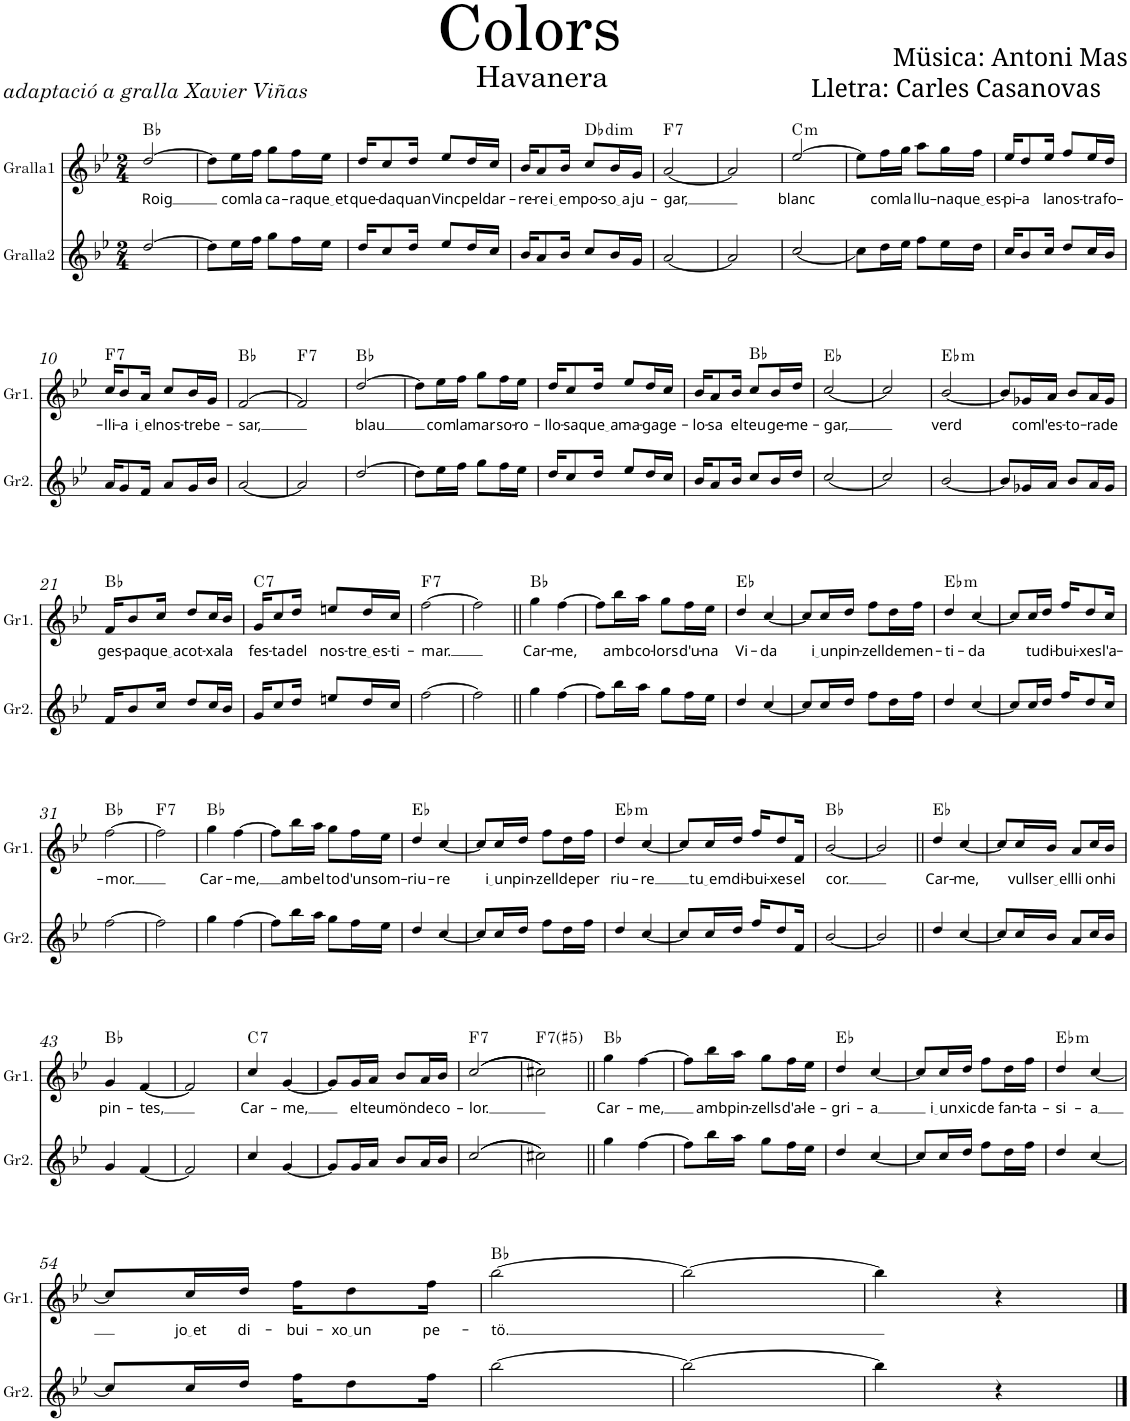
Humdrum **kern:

**kern	**kern	**text	**harte
*part2	*part1	*part1	*part1
*staff2	*staff1	*staff1	*
*I"Gralla2	*I"Gralla1	*	*
*I'Gr2.	*I'Gr1.	*	*
*clefG2	*clefG2	*	*
*k[b-e-]	*k[b-e-]	*	*
*M2/4	*M2/4	*	*
=1	=1	=1	=1
!	!	!LO:LY:b	!
[>2dd/	[>2dd/	Roig	Bb:maj
=2	=2	=2	=2
8dd\L]	8dd\L]	.	.
!	!	!LO:LY:b	!
16ee-\L	16ee-\L	com	.
!	!	!LO:LY:b	!
16ff\JJ	16ff\JJ	la	.
!	!	!LO:LY:b	!
8gg\L	8gg\L	ca-	.
!	!	!LO:LY:b	!
16ff\L	16ff\L	-ra	.
!	!	!LO:LY:b	!
16ee-\JJ	16ee-\JJ	que et	.
=3	=3	=3	=3
!	!	!LO:LY:b	!
16dd/KL	16dd/KL	que-	.
!	!	!LO:LY:b	!
8cc/	8cc/	-da	.
!	!	!LO:LY:b	!
16dd/Jk	16dd/Jk	quan	.
!	!	!LO:LY:b	!
8ee-/L	8ee-/L	Vinc	.
!	!	!LO:LY:b	!
16dd/L	16dd/L	pel	.
!	!	!LO:LY:b	!
16cc/JJ	16cc/JJ	dar-	.
=4	=4	=4	=4
!	!	!LO:LY:b	!
16b-/KL	16b-/KL	-re-	.
!	!	!LO:LY:b	!
8a/	8a/	-re	.
!	!	!LO:LY:b	!
16b-/Jk	16b-/Jk	i em	.
!	!	!LO:LY:b	!LO:H:kt=dim
8cc/L	8cc/L	po-	Db:dim
!	!	!LO:LY:b	!
16b-/L	16b-/L	so a	.
!	!	!LO:LY:b	!
16g/JJ	16g/JJ	ju-	.
=5	=5	=5	=5
!	!	!LO:LY:b	!LO:H:kt=7
[<2a/	[<2a/	-gar,	F:7
=6	=6	=6	=6
2a/]	2a/]	.	.
=7	=7	=7	=7
!	!	!LO:LY:b	!LO:H:kt=m
[<2cc/	[>2ee-/	blanc	C:min
=8	=8	=8	=8
8cc\L]	8ee-\L]	.	.
!	!	!LO:LY:b	!
16dd\L	16ff\L	com	.
!	!	!LO:LY:b	!
16ee-\JJ	16gg\JJ	la	.
!	!	!LO:LY:b	!
8ff\L	8aa\L	llu-	.
!	!	!LO:LY:b	!
16ee-\L	16gg\L	-na	.
!	!	!LO:LY:b	!
16dd\JJ	16ff\JJ	que es	.
=9	=9	=9	=9
!	!	!LO:LY:b	!
16cc/KL	16ee-/KL	-pi-	.
!	!	!LO:LY:b	!
8b-/	8dd/	-a	.
!	!	!LO:LY:b	!
16cc/Jk	16ee-/Jk	la	.
!	!	!LO:LY:b	!
8dd/L	8ff/L	nos-	.
!	!	!LO:LY:b	!
16cc/L	16ee-/L	-tra	.
!	!	!LO:LY:b	!
16b-/JJ	16dd/JJ	fo-	.
!!LO:LB:g=z
=10	=10	=10	=10
!	!	!LO:LY:b	!LO:H:kt=7
16a/KL	16cc/KL	-lli-	F:7
!	!	!LO:LY:b	!
8g/	8b-/	-a	.
!	!	!LO:LY:b	!
16f/Jk	16a/Jk	i el	.
!	!	!LO:LY:b	!
8a/L	8cc/L	nos-	.
!	!	!LO:LY:b	!
16g/L	16b-/L	-tre	.
!	!	!LO:LY:b	!
16b-/JJ	16g/JJ	be-	.
=11	=11	=11	=11
!	!	!LO:LY:b	!
[<2a/	[>2f/	-sar,	Bb:maj
=12	=12	=12	=12
!	!	!	!LO:H:kt=7
2a/]	2f/]	.	F:7
=13	=13	=13	=13
!	!	!LO:LY:b	!
[>2dd/	[>2dd/	blau	Bb:maj
=14	=14	=14	=14
8dd\L]	8dd\L]	.	.
!	!	!LO:LY:b	!
16ee-\L	16ee-\L	com	.
!	!	!LO:LY:b	!
16ff\JJ	16ff\JJ	la	.
!	!	!LO:LY:b	!
8gg\L	8gg\L	mar	.
!	!	!LO:LY:b	!
16ff\L	16ff\L	so-	.
!	!	!LO:LY:b	!
16ee-\JJ	16ee-\JJ	-ro-	.
=15	=15	=15	=15
!	!	!LO:LY:b	!
16dd/KL	16dd/KL	-llo-	.
!	!	!LO:LY:b	!
8cc/	8cc/	-sa	.
!	!	!LO:LY:b	!
16dd/Jk	16dd/Jk	que a	.
!	!	!LO:LY:b	!
8ee-/L	8ee-/L	ma-	.
!	!	!LO:LY:b	!
16dd/L	16dd/L	-ga	.
!	!	!LO:LY:b	!
16cc/JJ	16cc/JJ	ge-	.
=16	=16	=16	=16
!	!	!LO:LY:b	!
16b-/KL	16b-/KL	-lo-	.
!	!	!LO:LY:b	!
8a/	8a/	-sa	.
!	!	!LO:LY:b	!
16b-/Jk	16b-/Jk	el	.
!	!	!LO:LY:b	!
8cc/L	8cc/L	teu	Bb:maj
!	!	!LO:LY:b	!
16b-/L	16b-/L	ge-	.
!	!	!LO:LY:b	!
16dd/JJ	16dd/JJ	-me-	.
=17	=17	=17	=17
!	!	!LO:LY:b	!
[<2cc/	[<2cc/	-gar,	Eb:maj
=18	=18	=18	=18
2cc/]	2cc/]	.	.
=19	=19	=19	=19
!	!	!LO:LY:b	!LO:H:kt=m
[<2b-/	[<2b-/	verd	Eb:min
=20	=20	=20	=20
8b-/L]	8b-/L]	.	.
!	!	!LO:LY:b	!
16g-X/L	16g-X/L	com	.
!	!	!LO:LY:b	!
16a/JJ	16a/JJ	l'es-	.
!	!	!LO:LY:b	!
8b-/L	8b-/L	-to-	.
!	!	!LO:LY:b	!
16a/L	16a/L	-ra	.
!	!	!LO:LY:b	!
16g-/JJ	16g-/JJ	de	.
!!LO:LB:g=z
=21	=21	=21	=21
!	!	!LO:LY:b	!
16f/KL	16f/KL	ges-	Bb:maj
!	!	!LO:LY:b	!
8b-/	8b-/	-pa	.
!	!	!LO:LY:b	!
16cc/Jk	16cc/Jk	que a	.
!	!	!LO:LY:b	!
8dd/L	8dd/L	cot-	.
!	!	!LO:LY:b	!
16cc/L	16cc/L	-xa	.
!	!	!LO:LY:b	!
16b-/JJ	16b-/JJ	la	.
=22	=22	=22	=22
!	!	!LO:LY:b	!LO:H:kt=7
16g/KL	16g/KL	fes-	C:7
!	!	!LO:LY:b	!
8cc/	8cc/	-ta	.
!	!	!LO:LY:b	!
16dd/Jk	16dd/Jk	del	.
!	!	!LO:LY:b	!
8een/L	8een/L	nos-	.
!	!	!LO:LY:b	!
16dd/L	16dd/L	tre es	.
!	!	!LO:LY:b	!
16cc/JJ	16cc/JJ	-ti-	.
=23	=23	=23	=23
!	!	!LO:LY:b	!LO:H:kt=7
[>2ff\	[>2ff\	-mar.	F:7
=24	=24	=24	=24
2ff\]	2ff\]	.	.
=25||	=25||	=25||	=25||
!	!	!LO:LY:b	!
4gg\	4gg\	Car-	Bb:maj
!	!	!LO:LY:b	!
[>4ff\	[>4ff\	-me,	.
=26	=26	=26	=26
8ff\L]	8ff\L]	.	.
!	!	!LO:LY:b	!
16bb-\L	16bb-\L	amb	.
!	!	!LO:LY:b	!
16aa\JJ	16aa\JJ	co-	.
!	!	!LO:LY:b	!
8gg\L	8gg\L	-lors	.
!	!	!LO:LY:b	!
16ff\L	16ff\L	d'u-	.
!	!	!LO:LY:b	!
16ee-\JJ	16ee-\JJ	-na	.
=27	=27	=27	=27
!	!	!LO:LY:b	!
4dd/	4dd/	Vi-	Eb:maj
!	!	!LO:LY:b	!
[<4cc/	[<4cc/	-da	.
=28	=28	=28	=28
8cc/L]	8cc/L]	.	.
!	!	!LO:LY:b	!
16cc/L	16cc/L	i un	.
!	!	!LO:LY:b	!
16dd/JJ	16dd/JJ	pin-	.
!	!	!LO:LY:b	!
8ff\L	8ff\L	-zell	.
!	!	!LO:LY:b	!
16dd\L	16dd\L	de	.
!	!	!LO:LY:b	!
16ff\JJ	16ff\JJ	men-	.
=29	=29	=29	=29
!	!	!LO:LY:b	!LO:H:kt=m
4dd/	4dd/	-ti-	Eb:min
!	!	!LO:LY:b	!
[<4cc/	[<4cc/	-da	.
=30	=30	=30	=30
8cc/L]	8cc/L]	.	.
!	!	!LO:LY:b	!
16cc/L	16cc/L	tu	.
!	!	!LO:LY:b	!
16dd/JJ	16dd/JJ	di-	.
!	!	!LO:LY:b	!
16ff/KL	16ff/KL	-bui-	.
!	!	!LO:LY:b	!
8dd/	8dd/	-xes	.
!	!	!LO:LY:b	!
16cc/Jk	16cc/Jk	l'a-	.
!!LO:LB:g=z
=31	=31	=31	=31
!	!	!LO:LY:b	!
[>2ff\	[>2ff\	-mor.	Bb:maj
=32	=32	=32	=32
!	!	!	!LO:H:kt=7
2ff\]	2ff\]	.	F:7
=33	=33	=33	=33
!	!	!LO:LY:b	!
4gg\	4gg\	Car-	Bb:maj
!	!	!LO:LY:b	!
[>4ff\	[>4ff\	-me,	.
=34	=34	=34	=34
8ff\L]	8ff\L]	.	.
!	!	!LO:LY:b	!
16bb-\L	16bb-\L	amb	.
!	!	!LO:LY:b	!
16aa\JJ	16aa\JJ	el	.
!	!	!LO:LY:b	!
8gg\L	8gg\L	to	.
!	!	!LO:LY:b	!
16ff\L	16ff\L	d'un	.
!	!	!LO:LY:b	!
16ee-\JJ	16ee-\JJ	som-	.
=35	=35	=35	=35
!	!	!LO:LY:b	!
4dd/	4dd/	-riu-	Eb:maj
!	!	!LO:LY:b	!
[<4cc/	[<4cc/	-re	.
=36	=36	=36	=36
8cc/L]	8cc/L]	.	.
!	!	!LO:LY:b	!
16cc/L	16cc/L	i un	.
!	!	!LO:LY:b	!
16dd/JJ	16dd/JJ	pin-	.
!	!	!LO:LY:b	!
8ff\L	8ff\L	-zell	.
!	!	!LO:LY:b	!
16dd\L	16dd\L	de	.
!	!	!LO:LY:b	!
16ff\JJ	16ff\JJ	per	.
=37	=37	=37	=37
!	!	!LO:LY:b	!LO:H:kt=m
4dd/	4dd/	riu-	Eb:min
!	!	!LO:LY:b	!
[<4cc/	[<4cc/	-re	.
=38	=38	=38	=38
8cc/L]	8cc/L]	.	.
!	!	!LO:LY:b	!
16cc/L	16cc/L	tu em	.
!	!	!LO:LY:b	!
16dd/JJ	16dd/JJ	di-	.
!	!	!LO:LY:b	!
16ff/KL	16ff/KL	-bui-	.
!	!	!LO:LY:b	!
8dd/	8dd/	-xes	.
!	!	!LO:LY:b	!
16f/Jk	16f/Jk	el	.
=39	=39	=39	=39
!	!	!LO:LY:b	!
[<2b-/	[<2b-/	cor.	Bb:maj
=40	=40	=40	=40
2b-/]	2b-/]	.	.
=41||	=41||	=41||	=41||
!	!	!LO:LY:b	!
4dd/	4dd/	Car-	Eb:maj
!	!	!LO:LY:b	!
[<4cc/	[<4cc/	-me,	.
=42	=42	=42	=42
8cc/L]	8cc/L]	.	.
!	!	!LO:LY:b	!
16cc/L	16cc/L	vull	.
!	!	!LO:LY:b	!
16b-/JJ	16b-/JJ	ser el	.
!	!	!LO:LY:b	!
8a/L	8a/L	lli	.
!	!	!LO:LY:b	!
16cc/L	16cc/L	on	.
!	!	!LO:LY:b	!
16b-/JJ	16b-/JJ	hi	.
!!LO:LB:g=z
=43	=43	=43	=43
!	!	!LO:LY:b	!
4g/	4g/	pin-	Bb:maj
!	!	!LO:LY:b	!
[<4f/	[<4f/	-tes,	.
=44	=44	=44	=44
2f/]	2f/]	.	.
=45	=45	=45	=45
!	!	!LO:LY:b	!LO:H:kt=7
4cc/	4cc/	Car-	C:7
!	!	!LO:LY:b	!
[<4g/	[<4g/	-me,	.
=46	=46	=46	=46
8g/L]	8g/L]	.	.
!	!	!LO:LY:b	!
16g/L	16g/L	el	.
!	!	!LO:LY:b	!
16a/JJ	16a/JJ	teu	.
!	!	!LO:LY:b	!
8b-/L	8b-/L	mön	.
!	!	!LO:LY:b	!
16a/L	16a/L	de	.
!	!	!LO:LY:b	!
16b-/JJ	16b-/JJ	co-	.
=47	=47	=47	=47
!	!	!LO:LY:b	!LO:H:kt=7
((2cc/	((2cc/	-lor.	F:7
=48	=48	=48	=48
!	!	!	!LO:H:kt=7
2cc#X\))	2cc#X\))	.	F:(3,#5,b7)
=49||	=49||	=49||	=49||
!	!	!LO:LY:b	!
4gg\	4gg\	Car-	Bb:maj
!	!	!LO:LY:b	!
[>4ff\	[>4ff\	-me,	.
=50	=50	=50	=50
8ff\L]	8ff\L]	.	.
!	!	!LO:LY:b	!
16bb-\L	16bb-\L	amb	.
!	!	!LO:LY:b	!
16aa\JJ	16aa\JJ	pin-	.
!	!	!LO:LY:b	!
8gg\L	8gg\L	-zells	.
!	!	!LO:LY:b	!
16ff\L	16ff\L	d'a-	.
!	!	!LO:LY:b	!
16ee-\JJ	16ee-\JJ	-le-	.
=51	=51	=51	=51
!	!	!LO:LY:b	!
4dd/	4dd/	-gri-	Eb:maj
!	!	!LO:LY:b	!
[<4cc/	[<4cc/	-a	.
=52	=52	=52	=52
8cc/L]	8cc/L]	.	.
!	!	!LO:LY:b	!
16cc/L	16cc/L	i un	.
!	!	!LO:LY:b	!
16dd/JJ	16dd/JJ	xic	.
!	!	!LO:LY:b	!
8ff\L	8ff\L	de	.
!	!	!LO:LY:b	!
16dd\L	16dd\L	fan-	.
!	!	!LO:LY:b	!
16ff\JJ	16ff\JJ	-ta-	.
=53	=53	=53	=53
!	!	!LO:LY:b	!LO:H:kt=m
4dd/	4dd/	-si-	Eb:min
!	!	!LO:LY:b	!
[<4cc/	[<4cc/	-a	.
!!LO:LB:g=z
=54	=54	=54	=54
8cc/L]	8cc/L]	.	.
!	!	!LO:LY:b	!
16cc/L	16cc/L	jo et	.
!	!	!LO:LY:b	!
16dd/JJ	16dd/JJ	di-	.
!	!	!LO:LY:b	!
16ff\KL	16ff\KL	-bui-	.
!	!	!LO:LY:b	!
8dd\	8dd\	xo un	.
!	!	!LO:LY:b	!
16ff\Jk	16ff\Jk	pe-	.
=55	=55	=55	=55
!	!	!LO:LY:b	!
[>2bb-\	[>2bb-\	-tö.	Bb:maj
=56	=56	=56	=56
2bb-\_	2bb-\_	.	.
=57	=57	=57	=57
4bb-\]	4bb-\]	.	.
4r	4r	.	.
==	==	==	==
*-	*-	*-	*-
